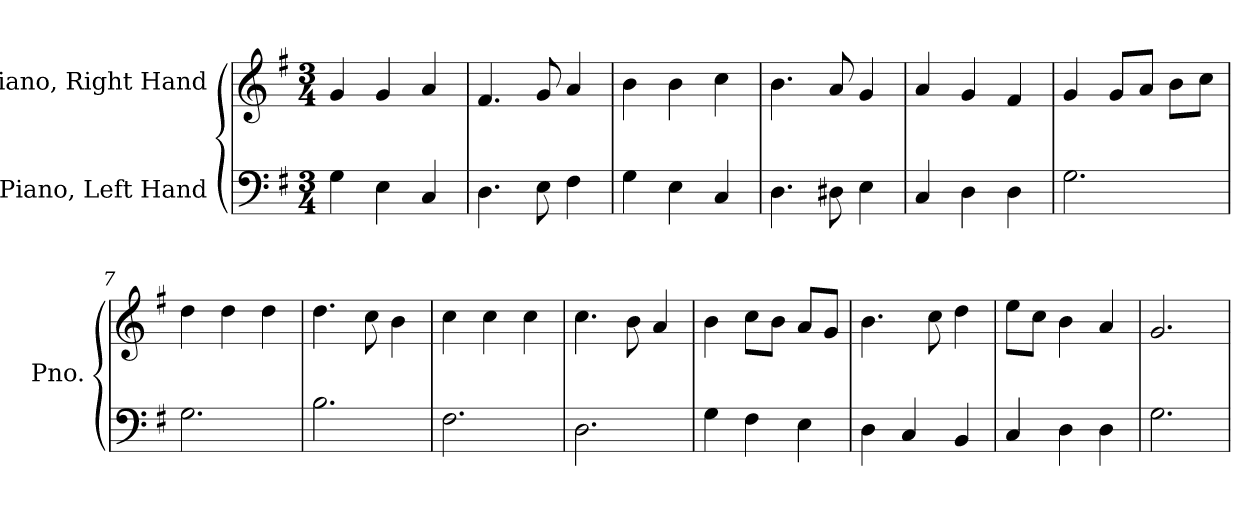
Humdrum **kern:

**kern	**kern
*part2	*part1
*staff2	*staff1
*I"Piano, Left Hand	*I"Piano, Right Hand
*I'Pno.	*I'Pno.
*clefF4	*clefG2
*k[f#]	*k[f#]
*M3/4	*M3/4
*MM85	*MM85
=1	=1
4G\	4g/
4E\	4g/
4C/	4a/
=2	=2
4.D\	4.f#/
8E\	8g/
4F#\	4a/
=3	=3
4G\	4b\
4E\	4b\
4C/	4cc\
=4	=4
4.D\	4.b\
8D#X\	8a/
4E\	4g/
=5	=5
4C/	4a/
4D\	4g/
4D\	4f#/
=6	=6
2.G\	4g/
.	8g/L
.	8a/J
.	8b\L
.	8cc\J
=7	=7
2.G\	4dd\
.	4dd\
.	4dd\
!!LO:LB:g=z
=8	=8
2.B\	4.dd\
.	8cc\
.	4b\
=9	=9
2.F#\	4cc\
.	4cc\
.	4cc\
=10	=10
2.D\	4.cc\
.	8b\
.	4a/
=11	=11
4G\	4b\
4F#\	8cc\L
.	8b\J
4E\	8a/L
.	8g/J
=12	=12
4D\	4.b\
4C/	.
.	8cc\
4BB/	4dd\
=13	=13
4C/	8ee\L
.	8cc\J
4D\	4b\
4D\	4a/
=14	=14
2.G\	2.g/
=	=
*-	*-
